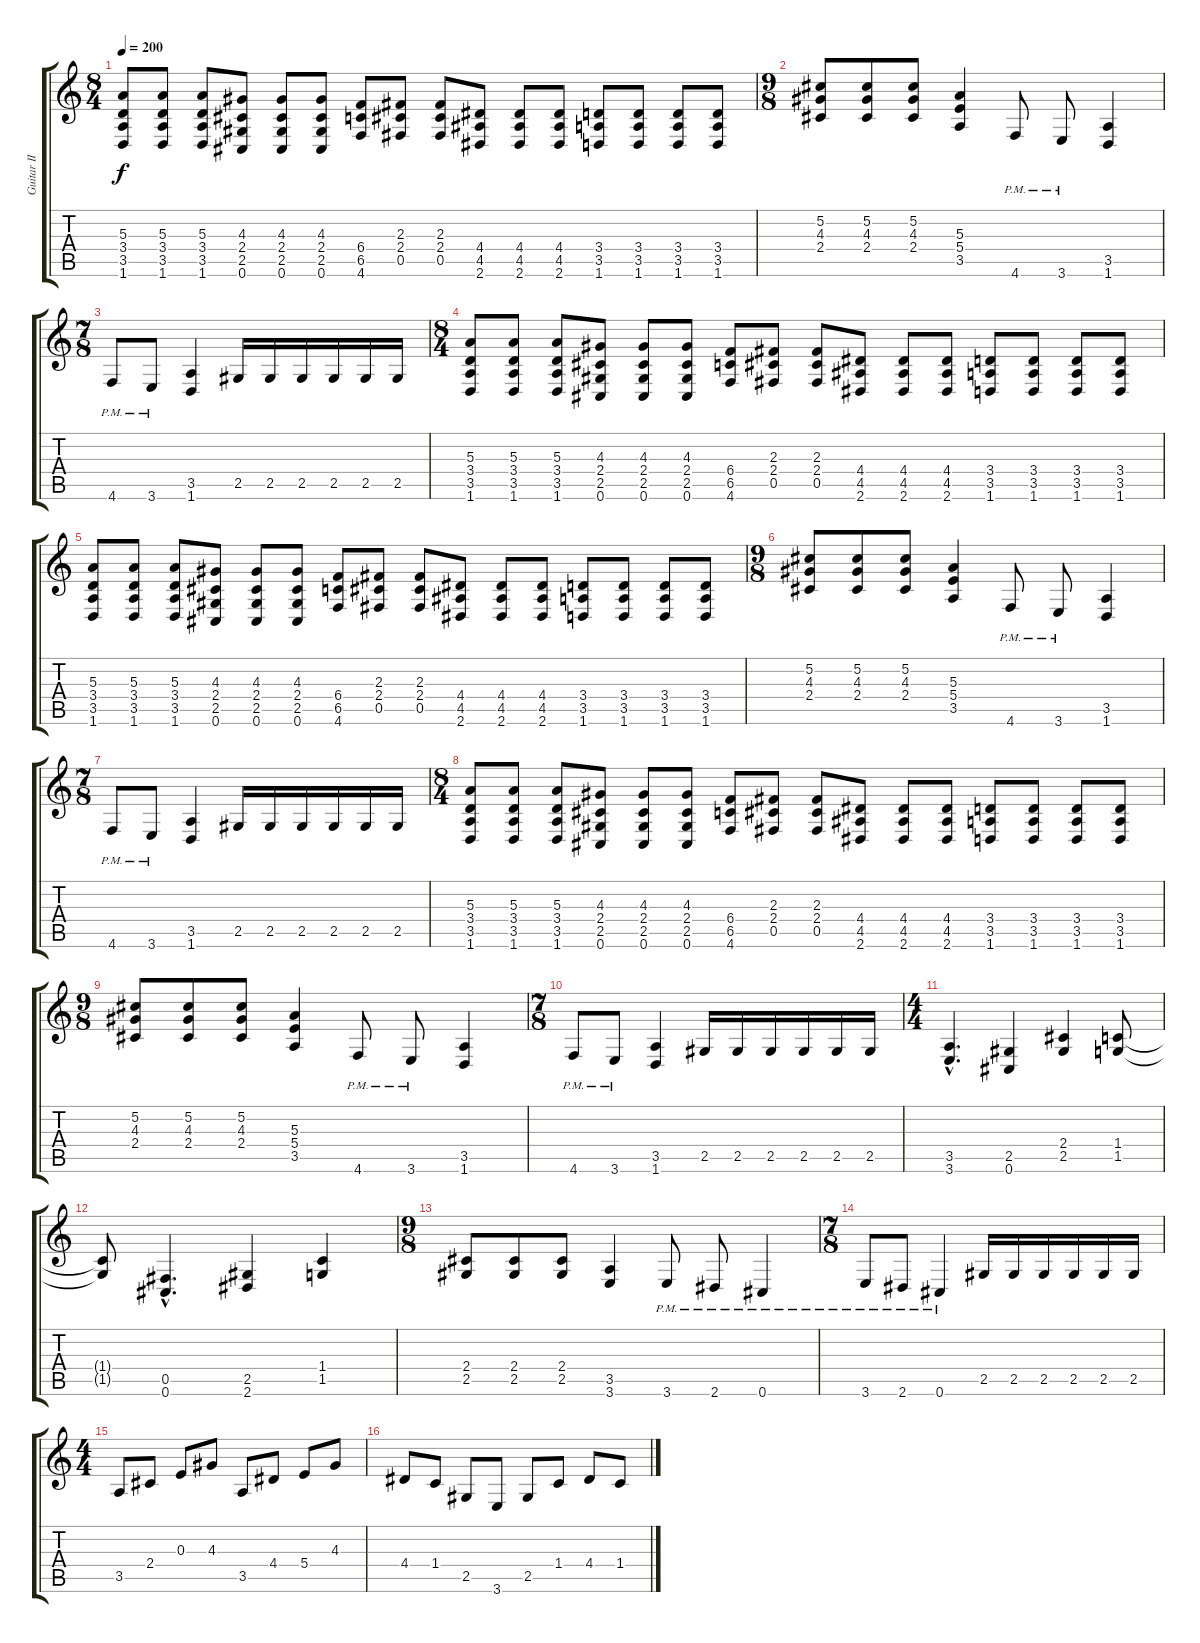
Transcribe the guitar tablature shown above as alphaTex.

\track ("Guitar II" "Guitar II") {instrument distortionguitar}
\staff {score tabs}
\tuning (Db4 Ab3 E3 B2 Gb2 Db2) {hide}
\ts (8 4)
\tempo 200
\clef g2
\ks c
(5.3 3.4 3.5 1.6).8{dy f} (5.3 3.4 3.5 1.6).8 (5.3 3.4 3.5 1.6).8 (4.3 2.4 2.5 0.6).8 (4.3 2.4 2.5 0.6).8 (4.3 2.4 2.5 0.6).8 (6.4 6.5 4.6).8 (2.3 2.4 0.5).8 (2.3 2.4 0.5).8 (4.4 4.5 2.6).8 (4.4 4.5 2.6).8 (4.4 4.5 2.6).8 (3.4 3.5 1.6).8 (3.4 3.5 1.6).8 (3.4 3.5 1.6).8 (3.4 3.5 1.6).8 |
\ts (9 8)
(5.2 4.3 2.4).8 (5.2 4.3 2.4).8 (5.2 4.3 2.4).8 (5.3 5.4 3.5).4 4.6{pm}.8 3.6{pm}.8 (3.5 1.6).4 |
\ts (7 8)
4.6{pm}.8 3.6{pm}.8 (3.5 1.6).4 2.5.16 2.5.16 2.5.16 2.5.16 2.5.16 2.5.16 |
\ts (8 4)
(5.3 3.4 3.5 1.6).8 (5.3 3.4 3.5 1.6).8 (5.3 3.4 3.5 1.6).8 (4.3 2.4 2.5 0.6).8 (4.3 2.4 2.5 0.6).8 (4.3 2.4 2.5 0.6).8 (6.4 6.5 4.6).8 (2.3 2.4 0.5).8 (2.3 2.4 0.5).8 (4.4 4.5 2.6).8 (4.4 4.5 2.6).8 (4.4 4.5 2.6).8 (3.4 3.5 1.6).8 (3.4 3.5 1.6).8 (3.4 3.5 1.6).8 (3.4 3.5 1.6).8 |
(5.3 3.4 3.5 1.6).8 (5.3 3.4 3.5 1.6).8 (5.3 3.4 3.5 1.6).8 (4.3 2.4 2.5 0.6).8 (4.3 2.4 2.5 0.6).8 (4.3 2.4 2.5 0.6).8 (6.4 6.5 4.6).8 (2.3 2.4 0.5).8 (2.3 2.4 0.5).8 (4.4 4.5 2.6).8 (4.4 4.5 2.6).8 (4.4 4.5 2.6).8 (3.4 3.5 1.6).8 (3.4 3.5 1.6).8 (3.4 3.5 1.6).8 (3.4 3.5 1.6).8 |
\ts (9 8)
(5.2 4.3 2.4).8 (5.2 4.3 2.4).8 (5.2 4.3 2.4).8 (5.3 5.4 3.5).4 4.6{pm}.8 3.6{pm}.8 (3.5 1.6).4 |
\ts (7 8)
4.6{pm}.8 3.6{pm}.8 (3.5 1.6).4 2.5.16 2.5.16 2.5.16 2.5.16 2.5.16 2.5.16 |
\ts (8 4)
(5.3 3.4 3.5 1.6).8 (5.3 3.4 3.5 1.6).8 (5.3 3.4 3.5 1.6).8 (4.3 2.4 2.5 0.6).8 (4.3 2.4 2.5 0.6).8 (4.3 2.4 2.5 0.6).8 (6.4 6.5 4.6).8 (2.3 2.4 0.5).8 (2.3 2.4 0.5).8 (4.4 4.5 2.6).8 (4.4 4.5 2.6).8 (4.4 4.5 2.6).8 (3.4 3.5 1.6).8 (3.4 3.5 1.6).8 (3.4 3.5 1.6).8 (3.4 3.5 1.6).8 |
\ts (9 8)
(5.2 4.3 2.4).8 (5.2 4.3 2.4).8 (5.2 4.3 2.4).8 (5.3 5.4 3.5).4 4.6{pm}.8 3.6{pm}.8 (3.5 1.6).4 |
\ts (7 8)
4.6{pm}.8 3.6{pm}.8 (3.5 1.6).4 2.5.16 2.5.16 2.5.16 2.5.16 2.5.16 2.5.16 |
\ts (4 4)
(3.5{hac} 3.6{hac}).4{d} (2.5 0.6).4 (2.4 2.5).4 (1.4 1.5).8 |
(1.4{t} 1.5{t}).8 (0.5{hac} 0.6{hac}).4{d} (2.5 2.6).4 (1.4 1.5).4 |
\ts (9 8)
(2.4 2.5).8 (2.4 2.5).8 (2.4 2.5).8 (3.5 3.6).4 3.6{pm}.8 2.6{pm}.8 0.6{pm}.4 |
\ts (7 8)
3.6{pm}.8 2.6{pm}.8 0.6{pm}.4 2.5.16 2.5.16 2.5.16 2.5.16 2.5.16 2.5.16 |
\ts (4 4)
3.5.8 2.4.8 0.3.8 4.3.8 3.5.8 4.4.8 5.4.8 4.3.8 |
4.4.8 1.4.8 2.5.8 3.6.8 2.5.8 1.4.8 4.4.8 1.4.8
